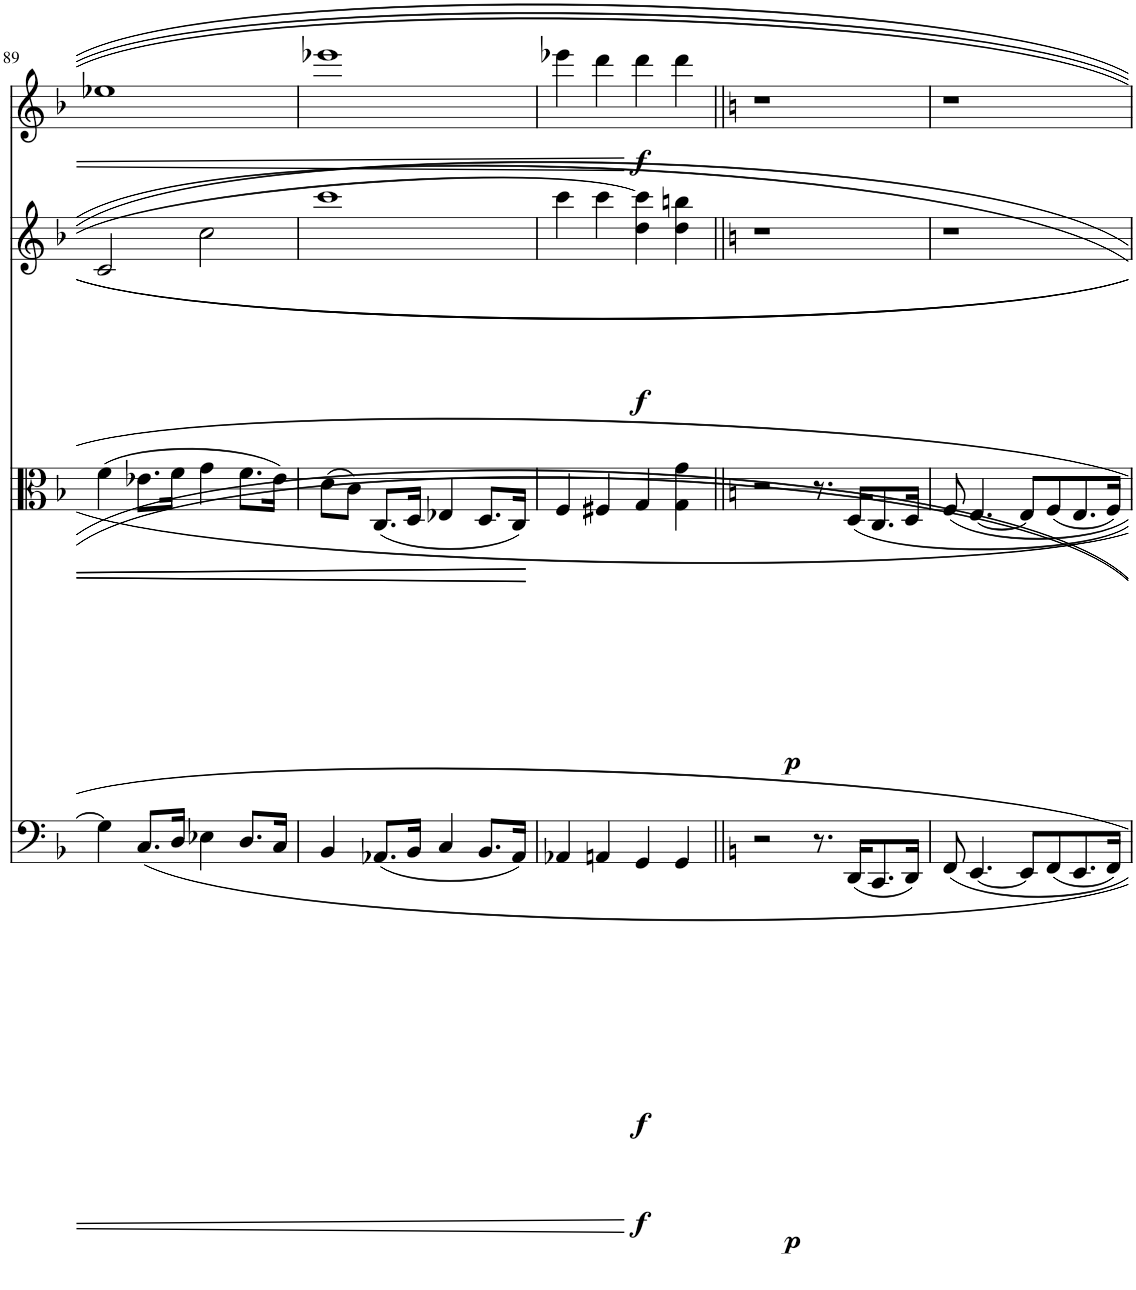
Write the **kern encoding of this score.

**kern	**dynam	**kern	**dynam	**kern	**dynam	**kern	**dynam
*part4	*part4	*part3	*part3	*part2	*part2	*part1	*part1
*staff4	*staff4	*staff3	*staff3	*staff2	*staff2	*staff1	*staff1
*I"Violoncello	*	*I"Viola	*	*I"Violin II	*	*I"Violin I	*
*I'Vc	*	*I'Vla	*	*I'Vln	*	*I'Vln	*
!!LO:PB:g=z
*clefF4	*	*clefC3	*	*clefG2	*	*clefG2	*
*k[b-]	*	*k[b-]	*	*k[b-]	*	*k[b-]	*
*M4/4	*	*M4/4	*	*M4/4	*	*M4/4	*
=89	=89	=89	=89	=89	=89	=89	=89
4G\]	.	(4f\	.	2c/	.	1ee-X	.
8.C/L	.	8.e-X\L	.	.	.	.	.
16D/Jk	.	16f\Jk	.	.	.	.	.
4E-X\	.	4g\	.	2cc\	.	.	.
8.D/L	.	8.f\L	.	.	.	.	.
16C/Jk	.	16e-\Jk)	.	.	.	.	.
=90	=90	=90	=90	=90	=90	=90	=90
4BB-/	.	(8d\L	.	1ccc	.	1eee-X	.
.	.	8c\J)	.	.	.	.	.
(8.AA-X/L	.	(8.C/L	.	.	.	.	.
16BB-/Jk	.	16D/Jk	.	.	.	.	.
4C/	.	4E-X/	.	.	.	.	.
8.BB-/L	.	8.D/L	.	.	.	.	.
16AA-/Jk)	.	16C/Jk)	.	.	.	.	.
=91	=91	=91	=91	=91	=91	=91	=91
!	!LO:DY:b	!	!	!	!	!	!
!	!LO:DY:n=1:b	!	!	!	!LO:DY:b	!	!LO:DY:b
4AA-X/	f f	4F/	.	4ccc\	f	4eee-X\	f
4AAn/	.	4F#X/	.	4ccc\	.	4ddd\	.
4GG/	.	4G/	.	4dd\ 4ccc\	.	4ddd\	.
4GG/	.	4G\ 4g\	.	4dd\ 4bbn\	.	4ddd\	.
=92||	=92||	=92||	=92||	=92||	=92||	=92||	=92||
*k[]	*	*k[]	*	*k[]	*	*k[]	*
!	!LO:DY:b	!	!LO:DY:b	!	!	!	!
2r	p	2r	p	1r	.	1r	.
8.r	.	8.r	.	.	.	.	.
(16DD/K	.	16D/K	.	.	.	.	.
8.CC/	.	8.C/	.	.	.	.	.
16DD/Jk)	.	16D/Jk	.	.	.	.	.
=93	=93	=93	=93	=93	=93	=93	=93
8FF/	.	8F/	.	1r	.	1r	.
[4.EE/	.	[4.E/	.	.	.	.	.
8EE/L]	.	8E/L]	.	.	.	.	.
(8FF/	.	(8F/	.	.	.	.	.
8.EE/	.	8.E/	.	.	.	.	.
16FF/Jk)	.	16F/Jk)	.	.	.	.	.
=	=	=	=	=	=	=	=
*-	*-	*-	*-	*-	*-	*-	*-
